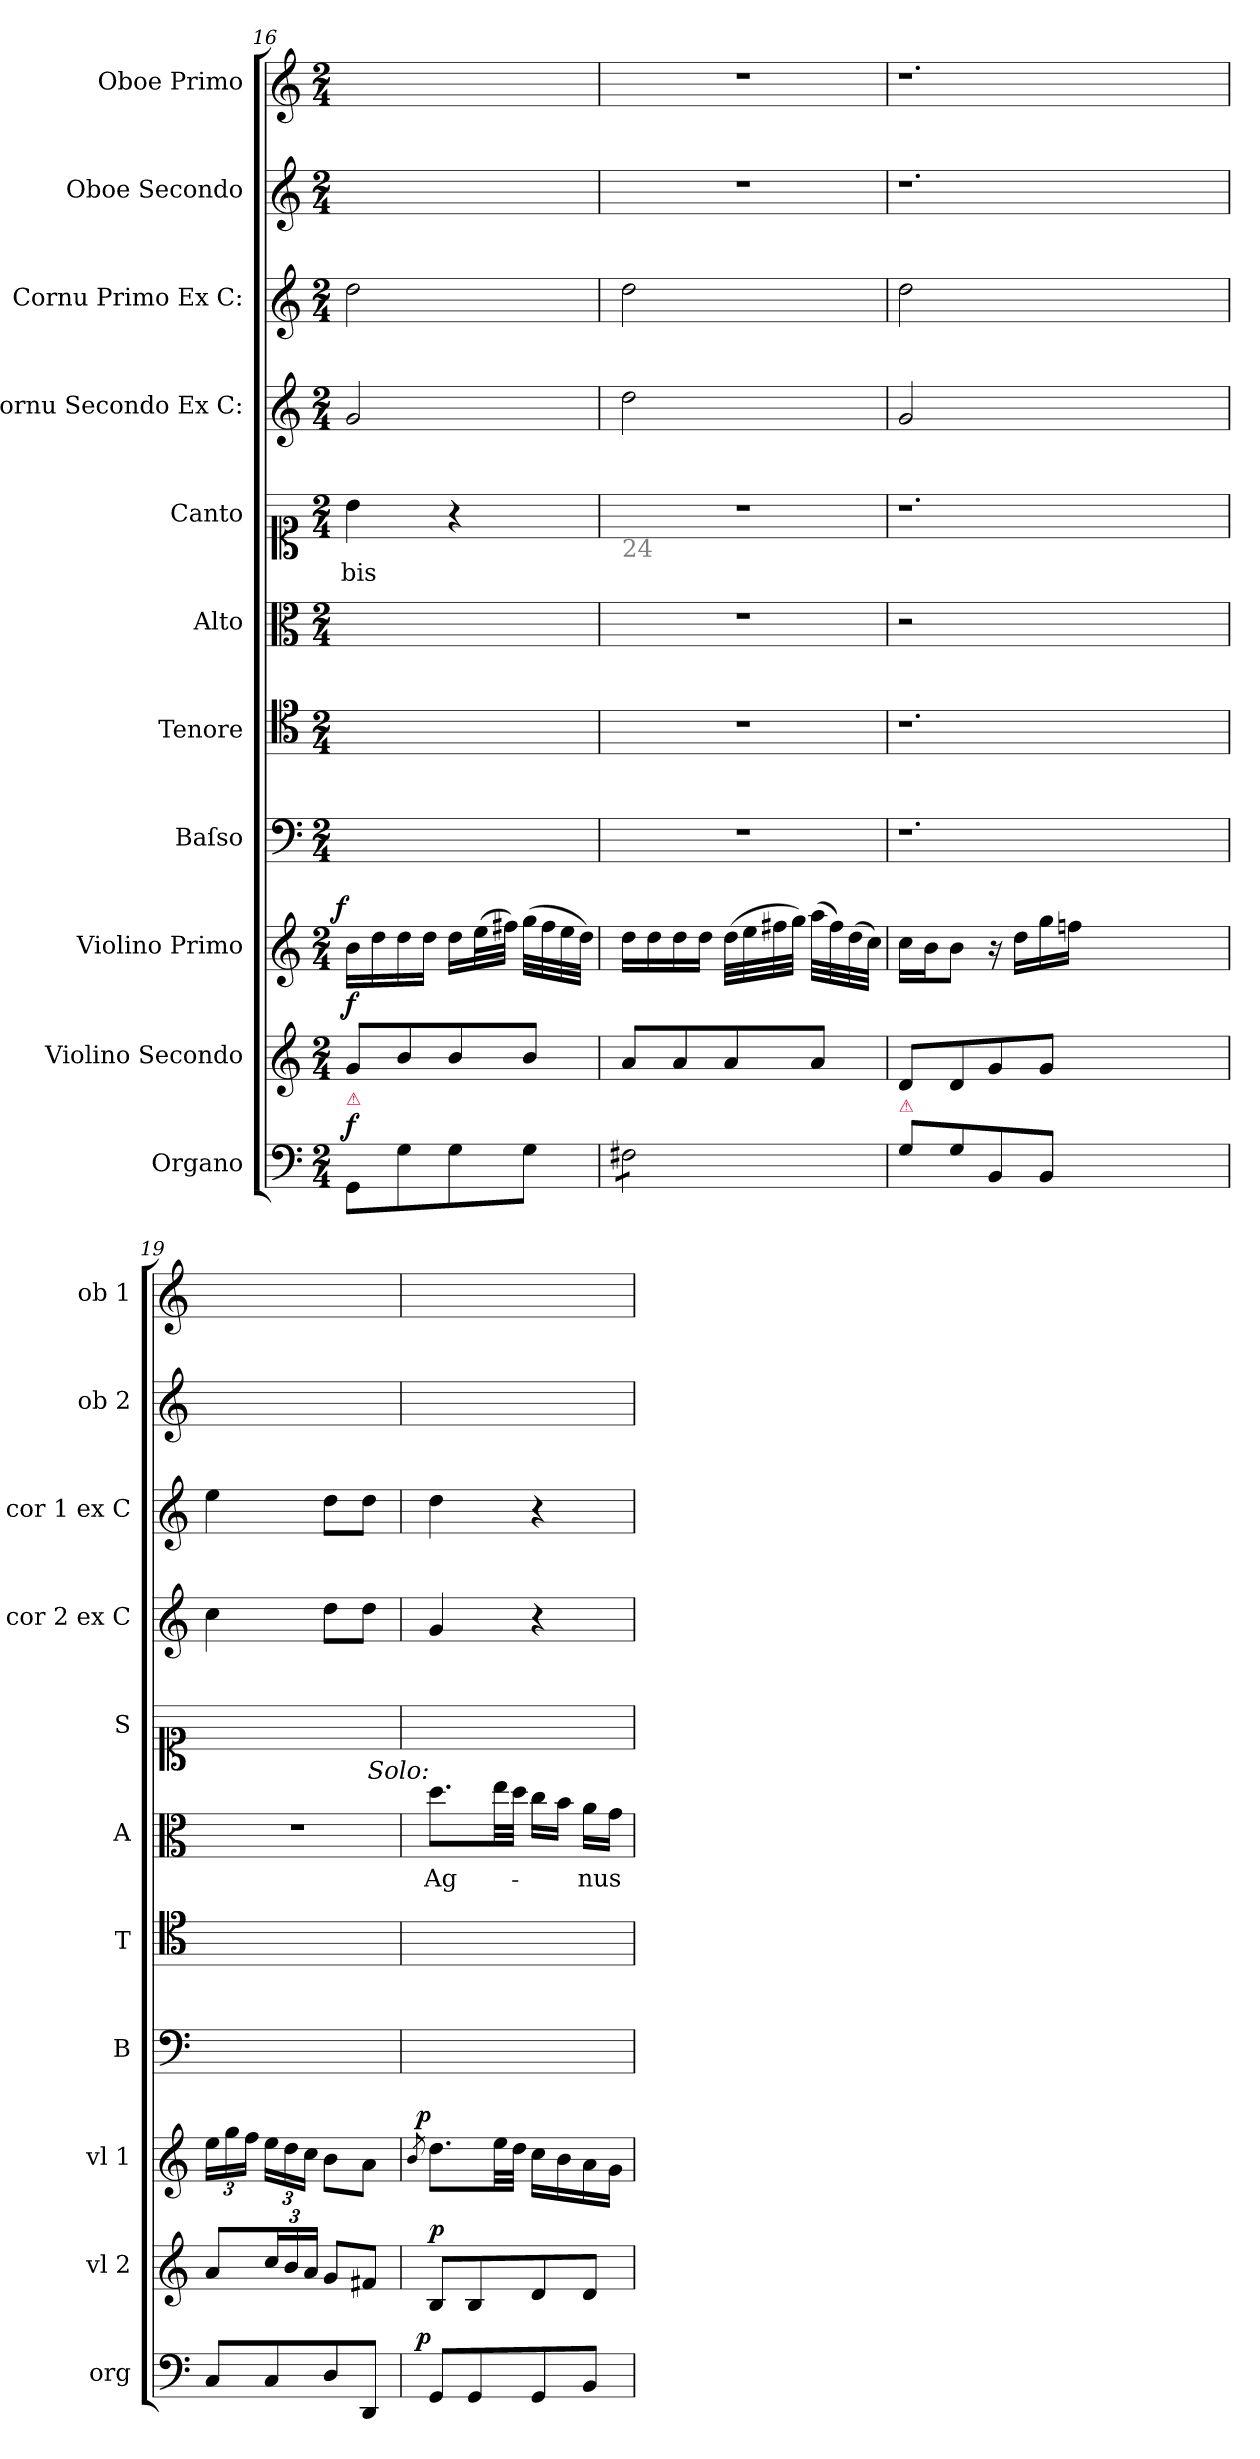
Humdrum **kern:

**kern	**dynam	**kern	**dynam	**kern	**dynam	**kern	**kern	**kern	**text	**kern	**text	**kern	**kern	**kern	**kern
*part11	*part11	*part10	*part10	*part9	*part9	*part8	*part7	*part6	*part6	*part5	*part5	*part4	*part3	*part2	*part1
*staff11	*staff11	*staff10	*staff10	*staff9	*staff9	*staff8	*staff7	*staff6	*staff6	*staff5	*staff5	*staff4	*staff3	*staff2	*staff1
*I"Organo	*	*I"Violino Secondo	*	*I"Violino Primo	*	*I"Baſso	*I"Tenore	*I"Alto	*	*I"Canto	*	*I"Cornu Secondo Ex C:	*I"Cornu Primo Ex C:	*I"Oboe Secondo	*I"Oboe Primo
*I'org	*	*I'vl 2	*	*I'vl 1	*	*I'B	*I'T	*I'A	*	*I'S	*	*I'cor 2 ex C	*I'cor 1 ex C	*I'ob 2	*I'ob 1
*clefF4	*	*clefG2	*	*clefG2	*	*clefF4	*clefC4	*clefC3	*	*clefC1	*	*clefG2	*clefG2	*clefG2	*clefG2
*k[]	*	*k[]	*	*k[]	*	*k[]	*k[]	*k[]	*	*k[]	*	*k[]	*k[]	*k[]	*k[]
*C:	*	*C:	*	*C:	*	*C:	*C:	*C:	*	*C:	*	*C:	*C:	*C:	*C:
*M2/4	*	*M2/4	*	*M2/4	*	*M2/4	*M2/4	*M2/4	*	*M2/4	*	*M2/4	*M2/4	*M2/4	*M2/4
=16	=16	=16	=16	=16	=16	=16	=16	=16	=16	=16	=16	=16	=16	=16	=16
!LO:TX:a:color=crimson:t=⚠	!	!	!	!	!	!	!	!	!	!	!	!	!	!	!
!	!LO:DY:a	!	!LO:DY:a	!	!LO:DY:a:rj	!	!	!	!	!	!	!	!	!	!
8GG/L	f	8g/L	f	16b\LL	f	2ryy	2ryy	2ryy	.	4b\	-bis	2g/	2dd\	2ryy	2ryy
.	.	.	.	16dd\	.	.	.	.	.	.	.	.	.	.	.
8G\	.	8b/	.	16dd\	.	.	.	.	.	.	.	.	.	.	.
.	.	.	.	16dd\JJ	.	.	.	.	.	.	.	.	.	.	.
8G\	.	8b/	.	16dd\LL	.	.	.	.	.	4r	.	.	.	.	.
.	.	.	.	(32ee\L	.	.	.	.	.	.	.	.	.	.	.
.	.	.	.	32ff#X\JJJ)	.	.	.	.	.	.	.	.	.	.	.
8G\J	.	8b/J	.	(32gg\LLL	.	.	.	.	.	.	.	.	.	.	.
.	.	.	.	32ff#\	.	.	.	.	.	.	.	.	.	.	.
.	.	.	.	32ee\	.	.	.	.	.	.	.	.	.	.	.
.	.	.	.	32dd\JJJ)	.	.	.	.	.	.	.	.	.	.	.
=17	=17	=17	=17	=17	=17	=17	=17	=17	=17	=17	=17	=17	=17	=17	=17
!	!	!	!	!	!	!	!	!	!	!LO:TX:b:color=grey:t=24	!	!	!	!	!
*tremolo	*	*	*	*	*	*	*	*	*	*	*	*	*	*	*
8F#X\L	.	8a/L	.	16dd\LL	.	2r	2r	2r	.	2r	.	2dd\	2dd\	2r	2r
.	.	.	.	16dd\	.	.	.	.	.	.	.	.	.	.	.
8F#X\	.	8a/	.	16dd\	.	.	.	.	.	.	.	.	.	.	.
.	.	.	.	16dd\JJ	.	.	.	.	.	.	.	.	.	.	.
8F#X\	.	8a/	.	(32dd\LLL	.	.	.	.	.	.	.	.	.	.	.
.	.	.	.	32ee\	.	.	.	.	.	.	.	.	.	.	.
.	.	.	.	32ff#X\	.	.	.	.	.	.	.	.	.	.	.
.	.	.	.	32gg\JJJ)	.	.	.	.	.	.	.	.	.	.	.
8F#X\J	.	8a/J	.	(32aa\LLL	.	.	.	.	.	.	.	.	.	.	.
*Xtremolo	*	*	*	*	*	*	*	*	*	*	*	*	*	*	*
.	.	.	.	32ff#\)	.	.	.	.	.	.	.	.	.	.	.
.	.	.	.	(32dd\	.	.	.	.	.	.	.	.	.	.	.
.	.	.	.	32cc\JJJ)	.	.	.	.	.	.	.	.	.	.	.
=18	=18	=18	=18	=18	=18	=18	=18	=18	=18	=18	=18	=18	=18	=18	=18
!LO:TX:a:color=crimson:t=⚠	!	!	!	!	!	!	!	!	!	!	!	!	!	!	!
8G\L	.	8d/L	.	16cc\LL	.	1.r	1.r	2r	.	1.r	.	2g/	2dd\	1.r	1.r
.	.	.	.	16b\J	.	.	.	.	.	.	.	.	.	.	.
8G\	.	8d/	.	8b\J	.	.	.	.	.	.	.	.	.	.	.
8BB/	.	8g/	.	16r	.	.	.	.	.	.	.	.	.	.	.
.	.	.	.	16dd\LL	.	.	.	.	.	.	.	.	.	.	.
8BB/J	.	8g/J	.	16gg\	.	.	.	.	.	.	.	.	.	.	.
.	.	.	.	16ffn\JJ	.	.	.	.	.	.	.	.	.	.	.
1ryy	.	1ryy	.	1ryy	.	.	.	1ryy	.	.	.	1ryy	1ryy	.	.
=19	=19	=19	=19	=19	=19	=19	=19	=19	=19	=19	=19	=19	=19	=19	=19
8C/L	.	8a/L	.	24ee\LL	.	2ryy	2ryy	2r	.	2ryy	.	4cc\	4ee\	2ryy	2ryy
.	.	.	.	24gg\	.	.	.	.	.	.	.	.	.	.	.
.	.	.	.	24ff\JJ	.	.	.	.	.	.	.	.	.	.	.
8C/	.	24cc/L	.	24ee\LL	.	.	.	.	.	.	.	.	.	.	.
.	.	24b/	.	24dd\	.	.	.	.	.	.	.	.	.	.	.
.	.	24a/JJ	.	24cc\JJ	.	.	.	.	.	.	.	.	.	.	.
8D/	.	8g/L	.	8b\L	.	.	.	.	.	.	.	8dd\L	8dd\L	.	.
8DD/J	.	8f#X/J	.	8a\J	.	.	.	.	.	.	.	8dd\J	8dd\J	.	.
=20	=20	=20	=20	=20	=20	=20	=20	=20	=20	=20	=20	=20	=20	=20	=20
.	.	.	.	8qb/	.	.	.	.	.	.	.	.	.	.	.
!	!	!	!	!	!	!	!	!LO:TX:a:i:rj:t=Solo&colon;	!	!	!	!	!	!	!
!	!LO:DY:a:rj	!	!LO:DY:a	!	!LO:DY:a:rj	!	!	!	!	!	!	!	!	!	!
8GG/L	p	8B/L	p	8.dd\L	p	2ryy	2ryy	8.dd\L	Ag-	2ryy	.	4g/	4dd\	2ryy	2ryy
8GG/	.	8B/	.	.	.	.	.	.	.	.	.	.	.	.	.
.	.	.	.	32ee\LL	.	.	.	32ee\LL	.	.	.	.	.	.	.
.	.	.	.	32dd\JJJ	.	.	.	32dd\JJJ	.	.	.	.	.	.	.
8GG/	.	8d/	.	16cc\LL	.	.	.	16cc\LL	.	.	.	4r	4r	.	.
.	.	.	.	16b\	.	.	.	16b\JJ	.	.	.	.	.	.	.
8BB/J	.	8d/J	.	16a\	.	.	.	16a\LL	-nus	.	.	.	.	.	.
.	.	.	.	16g\JJ	.	.	.	16g\JJ	.	.	.	.	.	.	.
=	=	=	=	=	=	=	=	=	=	=	=	=	=	=	=
*-	*-	*-	*-	*-	*-	*-	*-	*-	*-	*-	*-	*-	*-	*-	*-
